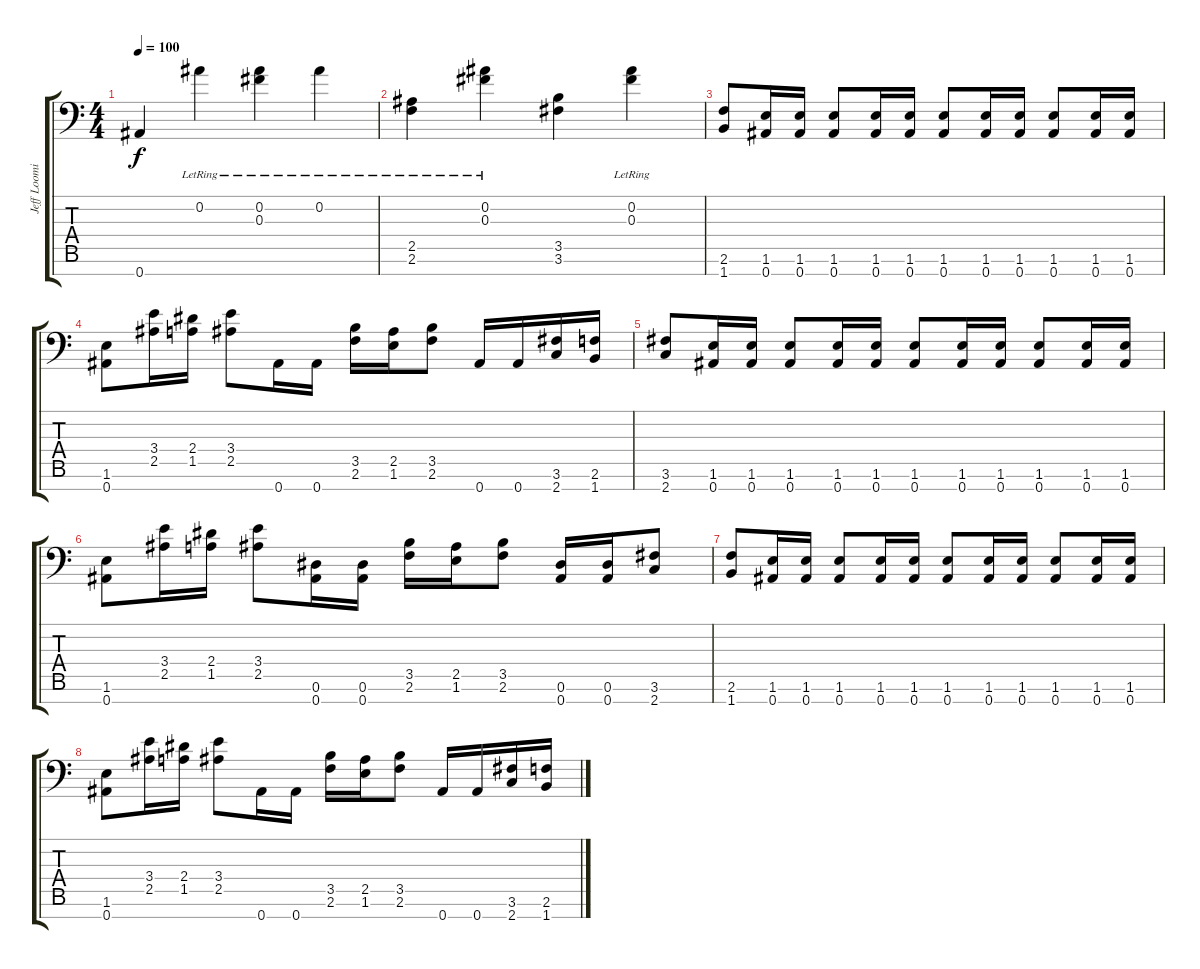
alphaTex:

\track ("Jeff Loomis" "Jeff Loomi") {instrument distortionguitar}
\staff {score tabs}
\tuning (Eb4 Bb3 Gb3 Db3 Ab2 Eb2 Bb1) {hide}
\ts (4 4)
\tempo 100
\clef f4
\ks c
0.7.4{dy f} 0.2{lr}.4 (0.2{lr} 0.3).4 0.2{lr}.4 |
(2.5{lr} 2.6).4 (0.2{lr} 0.3).4 (3.5 3.6).4 (0.2{lr} 0.3).4 |
(2.6 1.7).8 (1.6 0.7).16 (1.6 0.7).16 (1.6 0.7).8 (1.6 0.7).16 (1.6 0.7).16 (1.6 0.7).8 (1.6 0.7).16 (1.6 0.7).16 (1.6 0.7).8 (1.6 0.7).16 (1.6 0.7).16 |
(1.6 0.7).8 (3.4 2.5).16 (2.4 1.5).16 (3.4 2.5).8 0.7.16 0.7.16 (3.5 2.6).16 (2.5 1.6).16 (3.5 2.6).8 0.7.16 0.7.16 (3.6 2.7).16 (2.6 1.7).16 |
(3.6 2.7).8 (1.6 0.7).16 (1.6 0.7).16 (1.6 0.7).8 (1.6 0.7).16 (1.6 0.7).16 (1.6 0.7).8 (1.6 0.7).16 (1.6 0.7).16 (1.6 0.7).8 (1.6 0.7).16 (1.6 0.7).16 |
(1.6 0.7).8 (3.4 2.5).16 (2.4 1.5).16 (3.4 2.5).8 (0.6 0.7).16 (0.6 0.7).16 (3.5 2.6).16 (2.5 1.6).16 (3.5 2.6).8 (0.6 0.7).16 (0.6 0.7).16 (3.6 2.7).8 |
(2.6 1.7).8 (1.6 0.7).16 (1.6 0.7).16 (1.6 0.7).8 (1.6 0.7).16 (1.6 0.7).16 (1.6 0.7).8 (1.6 0.7).16 (1.6 0.7).16 (1.6 0.7).8 (1.6 0.7).16 (1.6 0.7).16 |
(1.6 0.7).8 (3.4 2.5).16 (2.4 1.5).16 (3.4 2.5).8 0.7.16 0.7.16 (3.5 2.6).16 (2.5 1.6).16 (3.5 2.6).8 0.7.16 0.7.16 (3.6 2.7).16 (2.6 1.7).16
